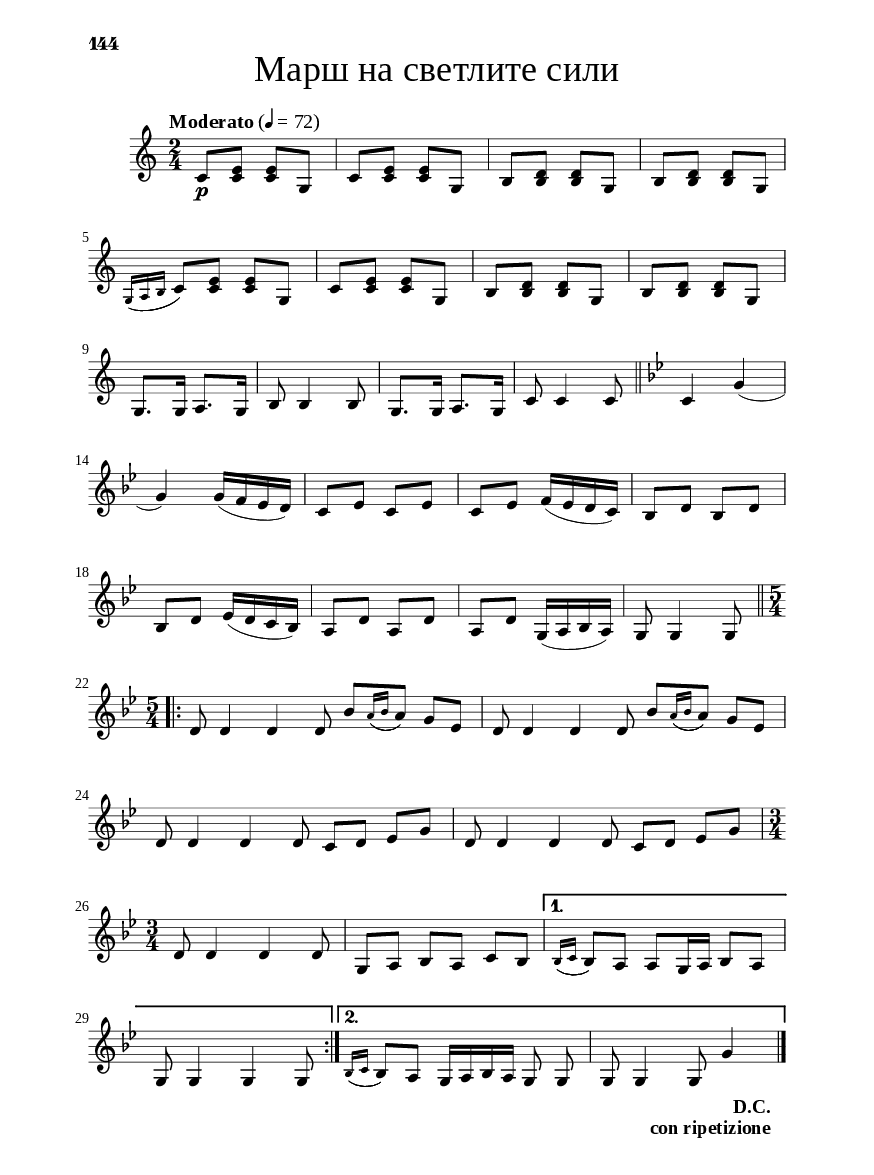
\version "2.24.4"

% include paper part and global functions
\include "include/globals.ily"
\bookpart {
  \label #'ref162
  \tocItem \markup "Марш на светлите сили"
  \paper {
      print-first-page-number = ##t
      bookpart-level-page-numbering = ##t
    print-all-headers = ##t
    print-page-number = ##t
      first-page-number = #144


    % put page numbers on the top and change the font style.
    oddHeaderMarkup = \markup
    \fill-line {
      ""
      \unless \on-first-page-of-part \fromproperty #'header:instrument
      \if \should-print-page-number \abs-fontsize #7 { \number \fromproperty #'page:page-number-string }
    }
    %% evenHeaderMarkup would inherit the value of
    %% oddHeaderMarkup if it were not defined here
    evenHeaderMarkup = \markup
    \fill-line {
      \if \should-print-page-number \abs-fontsize #7 { \number \fromproperty #'page:page-number-string }
      \unless \on-first-page-of-part \fromproperty #'header:instrument
      ""
    }

    oddFooterMarkup = \markup ""

    evenFooterMarkup = ""
    left-margin = 1.5\cm
    right-margin = 1.5\cm
    top-margin = 1\cm
    bottom-margin = 1.2\cm
    ragged-bottom = ##t % do not spread the staves to fill the whole vertical space
    top-markup-spacing.basic-distance = 0\mm % margin between page number and system for the first page
    top-system-spacing.basic-distance = 10\mm % margin between page number and system for the other pages

    % change distance between staves
    system-system-spacing =
    #'((basic-distance . 15)
       (minimum-distance . 6)
       (padding . 1)
       (stretchability . 12))
  }


  \score {
    \include "include/score-layout.ily"
    \new Voice \absolute {
      \clef treble
      \key c \major
      \time 2/4
      \tempoFunc "Moderato" 4 "72"
      \autoBeamOff
      c'8 \p [<e'
      c'>8]   <e'
      c'>8  [g8] | % 2
      c'8  [<e'
      c'>8]  <e'
      c'>8  [g8] | % 3
      b8  [<d'
      b>8]   <d'
      b>8 [g8] | % 4
      b8  [<d'
      b>8] <d'
      b>8 [g8] \break | % 5
      \acciaccatura { g16 [( a16 b16 ]} c'8 ) [<e'
      c'>8] <e'
      c'>8 [g8] | % 6
      c'8 [<e'
      c'>8]  <e'
      c'>8  [g8] | % 7
      b8 [<d'
      b>8] <d'
      b>8 [g8] | % 8
      b8 [ <d'
      b>8] <d'
      b>8 [g8] \break | % 9
      g8. [g16] a8. [g16] |
      b8 b4 b8 | % 11
      g8. [g16] a8. [g16] | % 12
      c'8 c'4 c'8 \bar "||"
      \key g \minor c'4 g'4 ( \break | % 14
      g'4 ) g'16 [( f'16 es'16 d'16 )] | % 15
      c'8 [es'8] c'8 [es'8] | % 16
      c'8 [es'8] f'16 [( es'16 d'16 c'16 )] | % 17
      bes8 [d'8] bes8 [d'8] \break | % 18
      bes8 [d'8] es'16 ([ d'16 c'16 bes16 ]) | % 19
      a8 [d'8] a8 [d'8] |
      a8 [d'8] g16 ([ a16 bes16 a16 ]) | % 21
      g8 g4 g8 \bar "||"
      \break | % 22
      \time 5/4
      \bar ".|:-||"  \repeat volta 2 {
        d'8 d'4 d'4 d'8 bes'8[ \acciaccatura { a'16 ( [bes'16] } a'8] ) g'8
        [es'8] | % 23
        d'8 d'4 d'4 d'8 bes'8[ \acciaccatura { a'16 ( [bes'16] } a'8] ) g'8
        [es'8] \break | % 24
        d'8 d'4 d'4 d'8 c'8 [d'8] es'8 [g'8] | % 25
        d'8 d'4 d'4 d'8 c'8 [d'8] es'8 [g'8] \break | % 26
        \time 3/4  d'8 d'4 d'4 d'8 | % 27
        g8 [a8] bes8 [a8] c'8 [bes8] |  % 28
      }
      \alternative {
        {
          \acciaccatura { bes16 ( [c'16] } bes8 ) [a8] a8 [g16 a16] bes8 [a8]
          \break | % 29
          g8 g4 g4 g8     |
        }
        {
          \acciaccatura { bes16 ( [c'16] } bes8 ) [a8] g16 [a16 bes16 a16] g8 g8 | % 31
          g8 g4 g8 g'4 \bar "|."
        }
      }
    }

    \addlyrics {}

    \header {
      title = \titleFunc #'ref_desc_17 "Марш на светлите сили" "Marš na svetlite sili  – Marsch der lichen Mächte"
    }

    \midi{}

  } % score

  \markup \dcr-two "D.C." "con ripetizione" #6

} % bookpart
